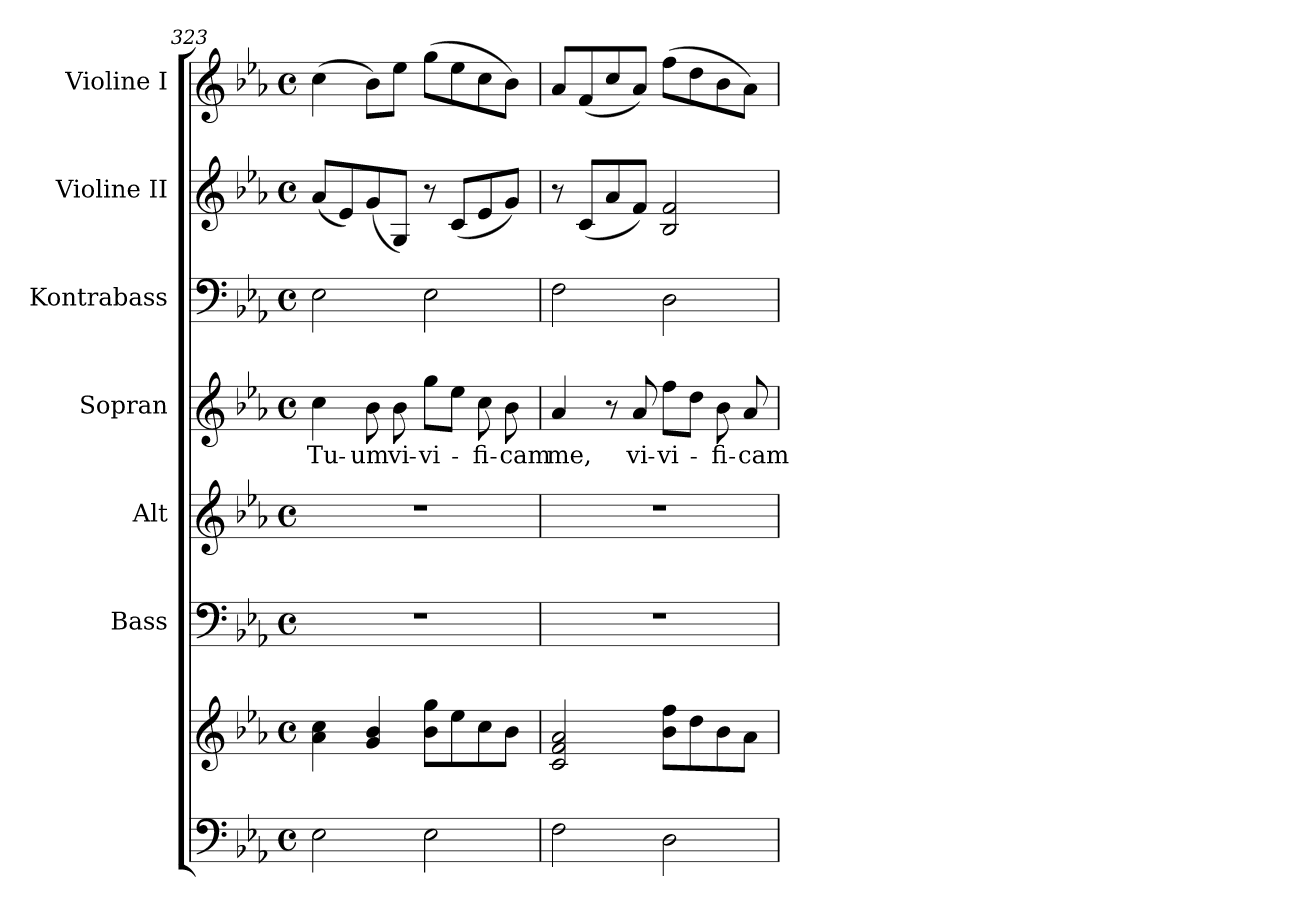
**kern	**kern	**kern	**kern	**kern	**text	**kern	**kern	**kern
*part7	*part7	*part6	*part5	*part4	*part4	*part3	*part2	*part1
*staff8	*staff7	*staff6	*staff5	*staff4	*staff4	*staff3	*staff2	*staff1
*	*	*I"Bass	*I"Alt	*I"Sopran	*	*I"Kontrabass	*I"Violine II	*I"Violine I
*	*	*I'B.	*I'A.	*I'S.	*	*I'Kb.	*I'Vl. II	*I'Vl. I
*clefF4	*clefG2	*clefF4	*clefG2	*clefG2	*	*clefF4	*clefG2	*clefG2
*	*	*	*	*	*	*ITrd7c12	*	*
*k[b-e-a-]	*k[b-e-a-]	*k[b-e-a-]	*k[b-e-a-]	*k[b-e-a-]	*	*k[b-e-a-]	*k[b-e-a-]	*k[b-e-a-]
*E-:	*E-:	*E-:	*E-:	*E-:	*	*E-:	*E-:	*E-:
*M4/4	*M4/4	*M4/4	*M4/4	*M4/4	*	*M4/4	*M4/4	*M4/4
*met(c)	*met(c)	*met(c)	*met(c)	*met(c)	*	*met(c)	*met(c)	*met(c)
=323	=323	=323	=323	=323	=323	=323	=323	=323
!	!	!	!	!	!LO:LY:b	!	!	!
2E-\	4a-\ 4cc\	1r	1r	4cc\	Tu-	2EE-\	(<8a-/L	(>4cc\
.	.	.	.	.	.	.	8e-/)	.
!	!	!	!	!	!LO:LY:b	!	!	!
.	4g/ 4b-/	.	.	8b-\	-um	.	(<8g/	8b-\L)
!	!	!	!	!	!LO:LY:b	!	!	!
.	.	.	.	8b-\	vi-	.	8G/J)	8ee-\J
!	!	!	!	!	!LO:LY:b	!	!	!
2E-\	8b-\ 8gg\L	.	.	8gg\L	-vi-	2EE-\	8r	(>8gg\L
.	8ee-\	.	.	8ee-\J	.	.	(<8c/L	8ee-\
!	!	!	!	!	!LO:LY:b	!	!	!
.	8cc\	.	.	8cc\	-fi-	.	8e-/	8cc\
!	!	!	!	!	!LO:LY:b	!	!	!
.	8b-\J	.	.	8b-\	-cam	.	8g/J)	8b-\J)
=324	=324	=324	=324	=324	=324	=324	=324	=324
!	!	!	!	!	!LO:LY:b	!	!	!
2F\	2c/ 2f/ 2a-/	1r	1r	4a-/	me,	2FF\	8r	8a-/L
.	.	.	.	.	.	.	(<8c/L	(<8f/
.	.	.	.	8r	.	.	8a-/	8cc/
!	!	!	!	!	!LO:LY:b	!	!	!
.	.	.	.	8a-/	vi-	.	8f/J)	8a-/J)
!	!	!	!	!	!LO:LY:b	!	!	!
2D\	8b-\ 8ff\L	.	.	8ff\L	-vi-	2DD\	2B-/ 2f/	(>8ff\L
.	8dd\	.	.	8dd\J	.	.	.	8dd\
!	!	!	!	!	!LO:LY:b	!	!	!
.	8b-\	.	.	8b-\	-fi-	.	.	8b-\
!	!	!	!	!	!LO:LY:b	!	!	!
.	8a-\J	.	.	8a-/	-cam	.	.	8a-\J)
=	=	=	=	=	=	=	=	=
*-	*-	*-	*-	*-	*-	*-	*-	*-
